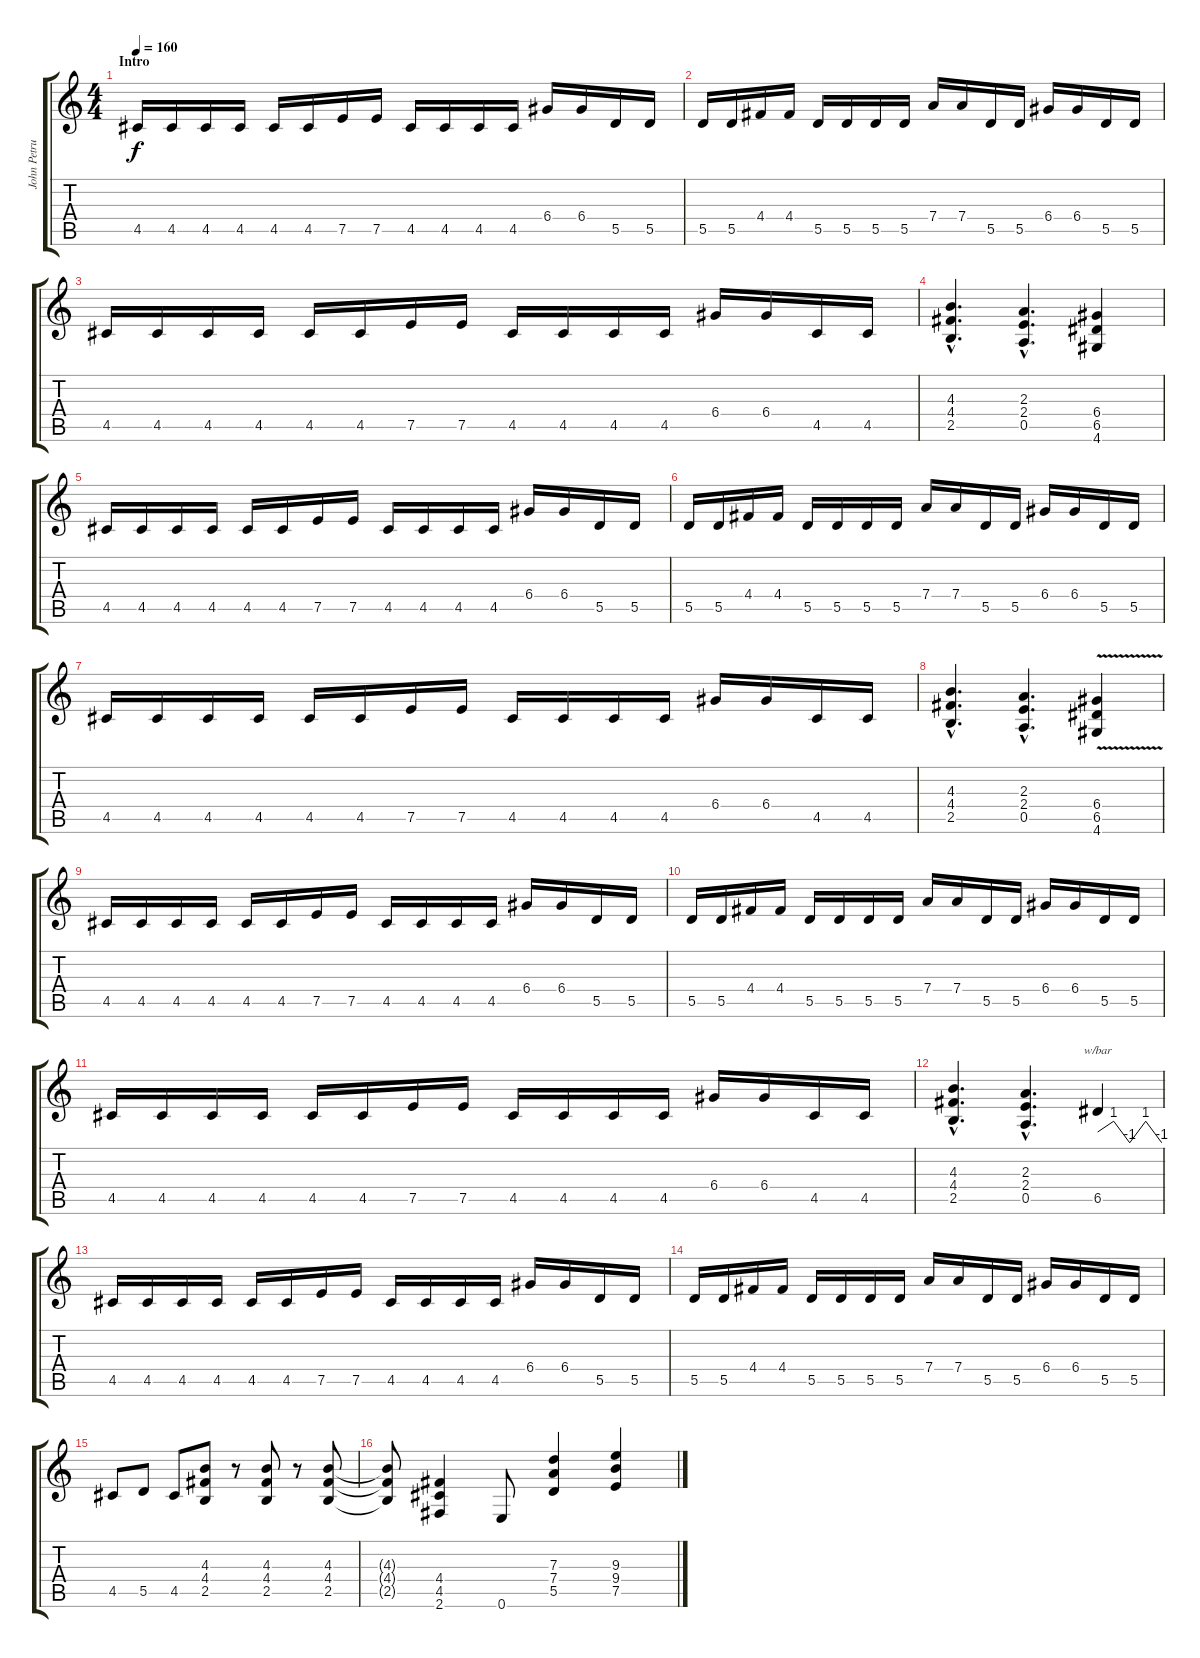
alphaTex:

\track ("John Petrucci Rythm/Lead Guitar" "John Petru") {instrument distortionguitar}
\staff {score tabs}
\tuning (E4 B3 G3 D3 A2 E2) {hide}
\ts (4 4)
\section ("" "Intro")
\tempo 160
\clef g2
\ks c
4.5.16{dy f instrument distortionguitar} 4.5.16 4.5.16 4.5.16 4.5.16 4.5.16 7.5.16 7.5.16 4.5.16 4.5.16 4.5.16 4.5.16 6.4.16 6.4.16 5.5.16 5.5.16 |
5.5.16 5.5.16 4.4.16 4.4.16 5.5.16 5.5.16 5.5.16 5.5.16 7.4.16 7.4.16 5.5.16 5.5.16 6.4.16 6.4.16 5.5.16 5.5.16 |
4.5.16 4.5.16 4.5.16 4.5.16 4.5.16 4.5.16 7.5.16 7.5.16 4.5.16 4.5.16 4.5.16 4.5.16 6.4.16 6.4.16 4.5.16 4.5.16 |
(4.3{hac} 4.4{hac} 2.5{hac}).4{d} (2.3{hac} 2.4{hac} 0.5{hac}).4{d} (6.4 6.5 4.6).4 |
4.5.16 4.5.16 4.5.16 4.5.16 4.5.16 4.5.16 7.5.16 7.5.16 4.5.16 4.5.16 4.5.16 4.5.16 6.4.16 6.4.16 5.5.16 5.5.16 |
5.5.16 5.5.16 4.4.16 4.4.16 5.5.16 5.5.16 5.5.16 5.5.16 7.4.16 7.4.16 5.5.16 5.5.16 6.4.16 6.4.16 5.5.16 5.5.16 |
4.5.16 4.5.16 4.5.16 4.5.16 4.5.16 4.5.16 7.5.16 7.5.16 4.5.16 4.5.16 4.5.16 4.5.16 6.4.16 6.4.16 4.5.16 4.5.16 |
(4.3{hac} 4.4{hac} 2.5{hac}).4{d} (2.3{hac} 2.4{hac} 0.5{hac}).4{d} (6.4{v} 6.5{v} 4.6{v}).4 |
\section ("" "")
4.5.16 4.5.16 4.5.16 4.5.16 4.5.16 4.5.16 7.5.16 7.5.16 4.5.16 4.5.16 4.5.16 4.5.16 6.4.16 6.4.16 5.5.16 5.5.16 |
5.5.16 5.5.16 4.4.16 4.4.16 5.5.16 5.5.16 5.5.16 5.5.16 7.4.16 7.4.16 5.5.16 5.5.16 6.4.16 6.4.16 5.5.16 5.5.16 |
4.5.16 4.5.16 4.5.16 4.5.16 4.5.16 4.5.16 7.5.16 7.5.16 4.5.16 4.5.16 4.5.16 4.5.16 6.4.16 6.4.16 4.5.16 4.5.16 |
(4.3{hac} 4.4{hac} 2.5{hac}).4{d} (2.3{hac} 2.4{hac} 0.5{hac}).4{d} 6.5.4{tbe (custom default 0 0 15 4 30 -4 45 4 60 -4) volume 16 instrument guitarharmonics} |
4.5.16{volume 13 instrument distortionguitar} 4.5.16 4.5.16 4.5.16 4.5.16 4.5.16 7.5.16 7.5.16 4.5.16 4.5.16 4.5.16 4.5.16 6.4.16 6.4.16 5.5.16 5.5.16 |
5.5.16 5.5.16 4.4.16 4.4.16 5.5.16 5.5.16 5.5.16 5.5.16 7.4.16 7.4.16 5.5.16 5.5.16 6.4.16 6.4.16 5.5.16 5.5.16 |
4.5.8 5.5.8 4.5.8 (4.3 4.4 2.5).8 r.8 (4.3 4.4 2.5).8 r.8 (4.3 4.4 2.5).8 |
(4.3{t} 4.4{t} 2.5{t}).8 (4.4 4.5 2.6).4 0.6.8 (7.3 7.4 5.5).4 (9.3 9.4 7.5).4
